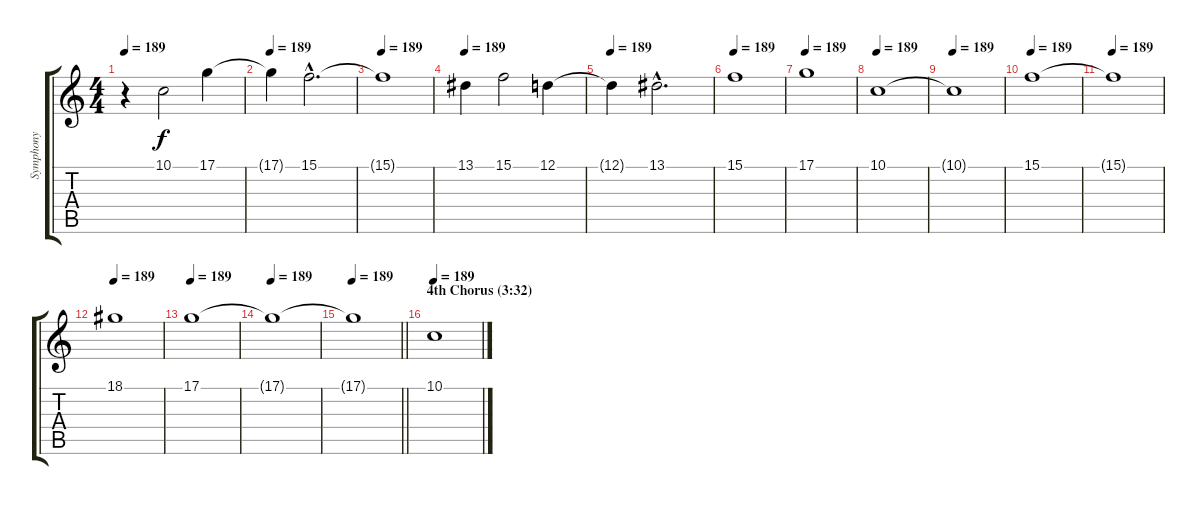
\track ("Symphony" "Symphony") {instrument stringensemble1}
\staff {score tabs}
\tuning (D4 A3 F3 C3 G2 C2) {hide}
\ts (4 4)
\tempo 189
\clef g2
\ks c
r.4{dy f} 10.1.2{volume 16 instrument stringensemble1} 17.1.4 |
\tempo 189
17.1{t}.4 15.1{hac}.2{d} |
\tempo 189
15.1{t}.1 |
\tempo 189
13.1.4 15.1.2 12.1.4 |
\tempo 189
12.1{t}.4 13.1{hac}.2{d} |
\tempo 189
15.1.1 |
\tempo 189
17.1.1 |
\tempo 189
10.1.1 |
\tempo 189
10.1{t}.1 |
\tempo 189
15.1.1 |
\tempo 189
15.1{t}.1 |
\tempo 189
18.1.1 |
\tempo 189
17.1.1 |
\tempo 189
17.1{t}.1 |
\tempo 189
\barLineRight lightlight
17.1{t}.1 |
\section ("" "4th Chorus (3:32)")
\tempo 189
10.1.1
